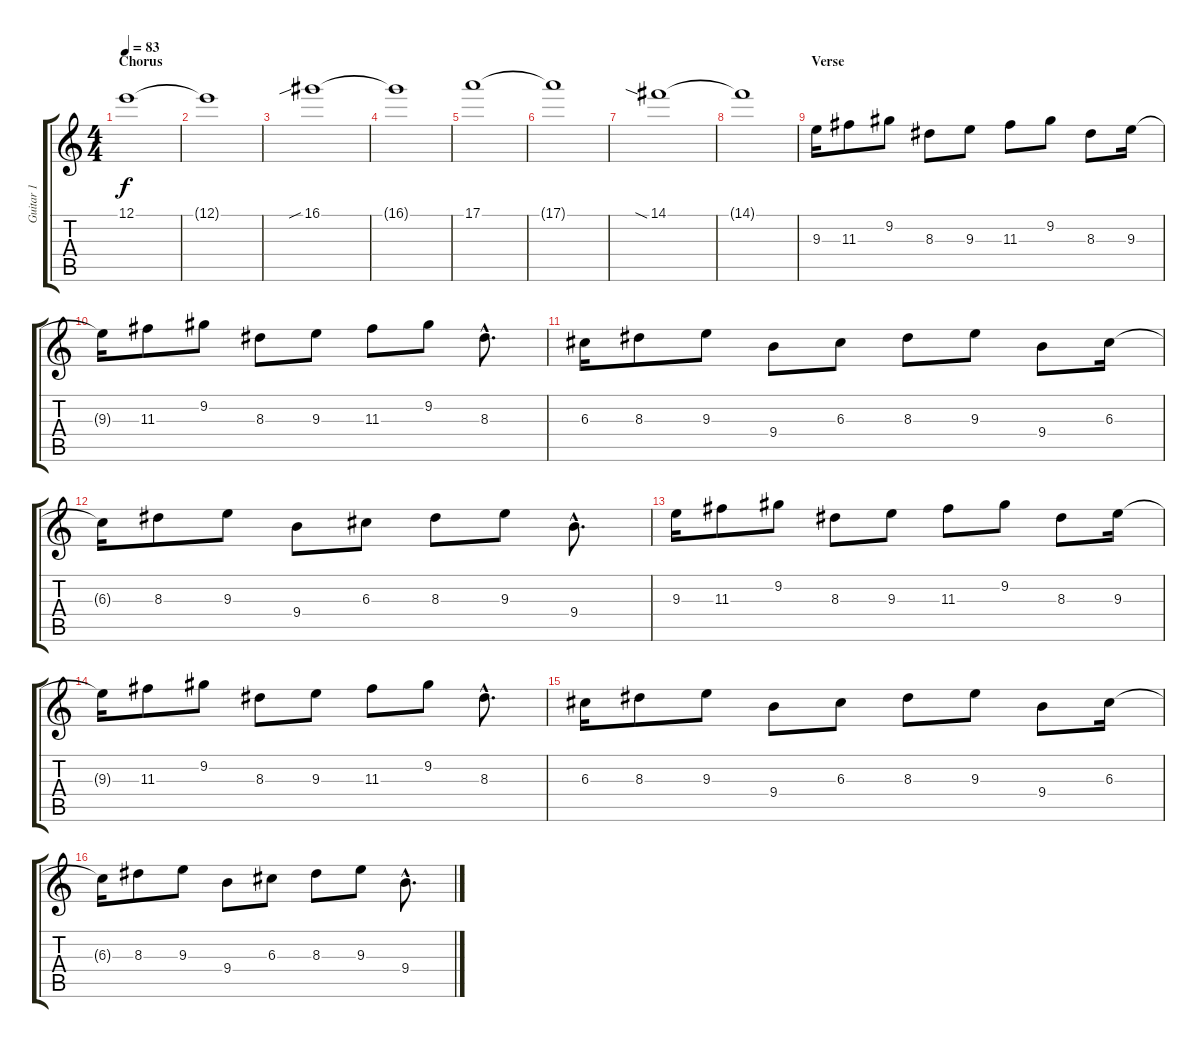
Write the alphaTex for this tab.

\track ("Guitar 1" "Guitar 1") {instrument acousticguitarnylon}
\staff {score tabs}
\tuning (E4 B3 G3 D3 A2 E2) {hide}
\ts (4 4)
\section ("" "Chorus")
\tempo 83
\clef g2
\ks c
12.1.1{dy f volume 12 instrument overdrivenguitar} |
12.1{t}.1 |
16.1{sib}.1 |
16.1{t}.1 |
17.1.1 |
17.1{t}.1 |
14.1{sia}.1 |
14.1{t}.1 |
\section ("" "Verse")
9.3.16{instrument acousticguitarnylon} 11.3.8 9.2.8 8.3.8 9.3.8 11.3.8 9.2.8 8.3.8 9.3.16 |
9.3{t}.16 11.3.8 9.2.8 8.3.8 9.3.8 11.3.8 9.2.8 8.3{hac}.8{d} |
6.3.16 8.3.8 9.3.8 9.4.8 6.3.8 8.3.8 9.3.8 9.4.8 6.3.16 |
6.3{t}.16 8.3.8 9.3.8 9.4.8 6.3.8 8.3.8 9.3.8 9.4{hac}.8{d} |
9.3.16 11.3.8 9.2.8 8.3.8 9.3.8 11.3.8 9.2.8 8.3.8 9.3.16 |
9.3{t}.16 11.3.8 9.2.8 8.3.8 9.3.8 11.3.8 9.2.8 8.3{hac}.8{d} |
6.3.16 8.3.8 9.3.8 9.4.8 6.3.8 8.3.8 9.3.8 9.4.8 6.3.16 |
6.3{t}.16 8.3.8 9.3.8 9.4.8 6.3.8 8.3.8 9.3.8 9.4{hac}.8{d}
